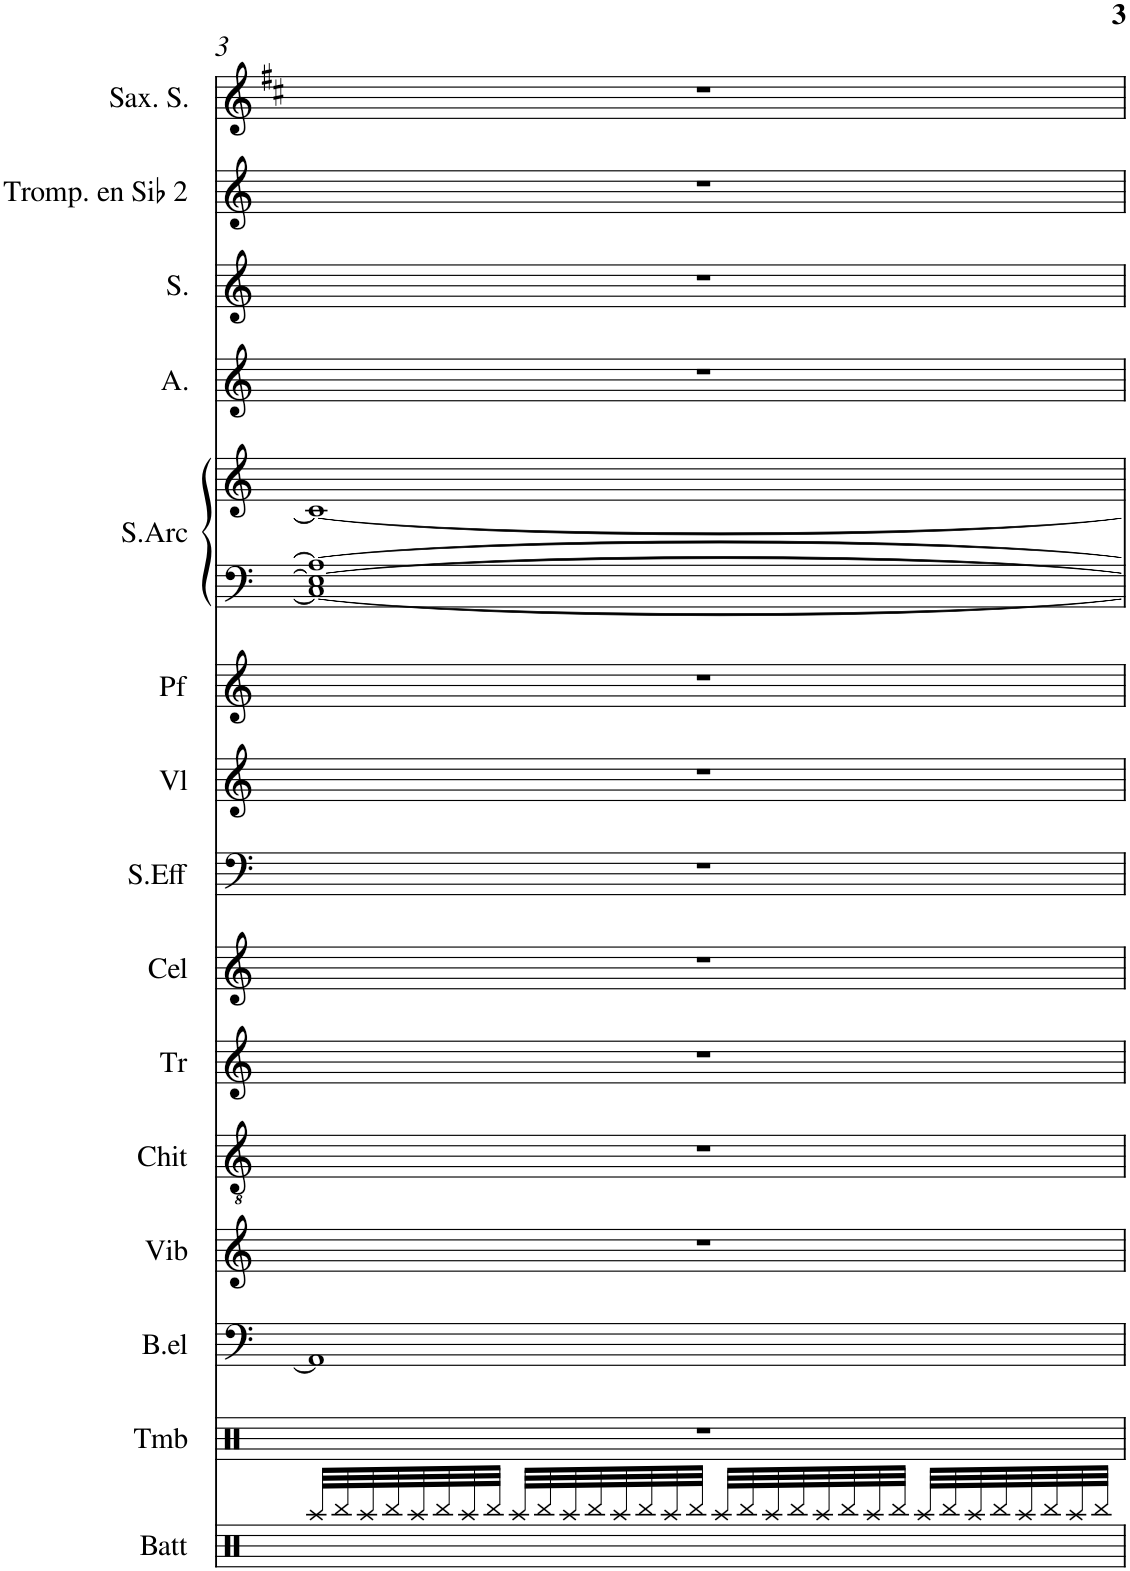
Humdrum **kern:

**kern	**kern	**kern	**kern	**kern	**kern	**kern	**kern	**kern	**kern	**kern	**kern	**kern	**kern	**kern	**kern
*part15	*part14	*part13	*part12	*part11	*part10	*part9	*part8	*part7	*part6	*part5	*part5	*part4	*part3	*part2	*part1
*staff16	*staff15	*staff14	*staff13	*staff12	*staff11	*staff10	*staff9	*staff8	*staff7	*staff6	*staff5	*staff4	*staff3	*staff2	*staff1
*I"Batteria	*I"Tamburo	*I"Basso el.	*I"Vibrafono	*I"Chitarra	*I"Tromba	*I"Celesta	*I"Sint.Effect	*I"Violini	*I"Piano	*I"Sint.Archi	*	*I"Alto	*I"Soprano	*I"Trompette choeur	*I"Saxophone soprano
*I'Batt	*I'Tmb	*I'B.el	*I'Vib	*I'Chit	*I'Tr	*I'Cel	*I'S.Eff	*I'Vl	*	*I'S.Arc	*	*I'A.	*I'S.	*	*I'Sax. S.
!!LO:PB:g=z
*clefX	*clefX	*clefF4	*clefG2	*clefGv2	*clefG2	*clefG2	*clefF4	*clefG2	*clefG2	*clefF4	*clefG2	*clefG2	*clefG2	*clefG2	*clefG2
*	*	*Trd7c12	*	*	*Trd1c2	*Trd-7c-12	*	*	*	*	*	*	*	*Trd1c2	*Trd1c2
*k[]	*k[]	*k[]	*k[]	*k[]	*k[]	*k[]	*k[]	*k[]	*k[]	*k[]	*k[]	*k[]	*k[]	*k[]	*k[f#c#]
*M4/4	*M4/4	*M4/4	*M4/4	*M4/4	*M4/4	*M4/4	*M4/4	*M4/4	*M4/4	*M4/4	*M4/4	*M4/4	*M4/4	*M4/4	*M4/4
=3	=3	=3	=3	=3	=3	=3	=3	=3	=3	=3	=3	=3	=3	=3	=3
32Raa/LLL	1r	1AA]	1r	1r	1r	1r	1r	1r	1r	1C_ 1E_ 1A_	1c_	1r	1r	1r	1r
32Rbb/	.	.	.	.	.	.	.	.	.	.	.	.	.	.	.
32Raa/	.	.	.	.	.	.	.	.	.	.	.	.	.	.	.
32Rbb/	.	.	.	.	.	.	.	.	.	.	.	.	.	.	.
32Raa/	.	.	.	.	.	.	.	.	.	.	.	.	.	.	.
32Rbb/	.	.	.	.	.	.	.	.	.	.	.	.	.	.	.
32Raa/	.	.	.	.	.	.	.	.	.	.	.	.	.	.	.
32Rbb/JJJ	.	.	.	.	.	.	.	.	.	.	.	.	.	.	.
32Raa/LLL	.	.	.	.	.	.	.	.	.	.	.	.	.	.	.
32Rbb/	.	.	.	.	.	.	.	.	.	.	.	.	.	.	.
32Raa/	.	.	.	.	.	.	.	.	.	.	.	.	.	.	.
32Rbb/	.	.	.	.	.	.	.	.	.	.	.	.	.	.	.
32Raa/	.	.	.	.	.	.	.	.	.	.	.	.	.	.	.
32Rbb/	.	.	.	.	.	.	.	.	.	.	.	.	.	.	.
32Raa/	.	.	.	.	.	.	.	.	.	.	.	.	.	.	.
32Rbb/JJJ	.	.	.	.	.	.	.	.	.	.	.	.	.	.	.
32Raa/LLL	.	.	.	.	.	.	.	.	.	.	.	.	.	.	.
32Rbb/	.	.	.	.	.	.	.	.	.	.	.	.	.	.	.
32Raa/	.	.	.	.	.	.	.	.	.	.	.	.	.	.	.
32Rbb/	.	.	.	.	.	.	.	.	.	.	.	.	.	.	.
32Raa/	.	.	.	.	.	.	.	.	.	.	.	.	.	.	.
32Rbb/	.	.	.	.	.	.	.	.	.	.	.	.	.	.	.
32Raa/	.	.	.	.	.	.	.	.	.	.	.	.	.	.	.
32Rbb/JJJ	.	.	.	.	.	.	.	.	.	.	.	.	.	.	.
32Raa/LLL	.	.	.	.	.	.	.	.	.	.	.	.	.	.	.
32Rbb/	.	.	.	.	.	.	.	.	.	.	.	.	.	.	.
32Raa/	.	.	.	.	.	.	.	.	.	.	.	.	.	.	.
32Rbb/	.	.	.	.	.	.	.	.	.	.	.	.	.	.	.
32Raa/	.	.	.	.	.	.	.	.	.	.	.	.	.	.	.
32Rbb/	.	.	.	.	.	.	.	.	.	.	.	.	.	.	.
32Raa/	.	.	.	.	.	.	.	.	.	.	.	.	.	.	.
32Rbb/JJJ	.	.	.	.	.	.	.	.	.	.	.	.	.	.	.
=	=	=	=	=	=	=	=	=	=	=	=	=	=	=	=
*-	*-	*-	*-	*-	*-	*-	*-	*-	*-	*-	*-	*-	*-	*-	*-
